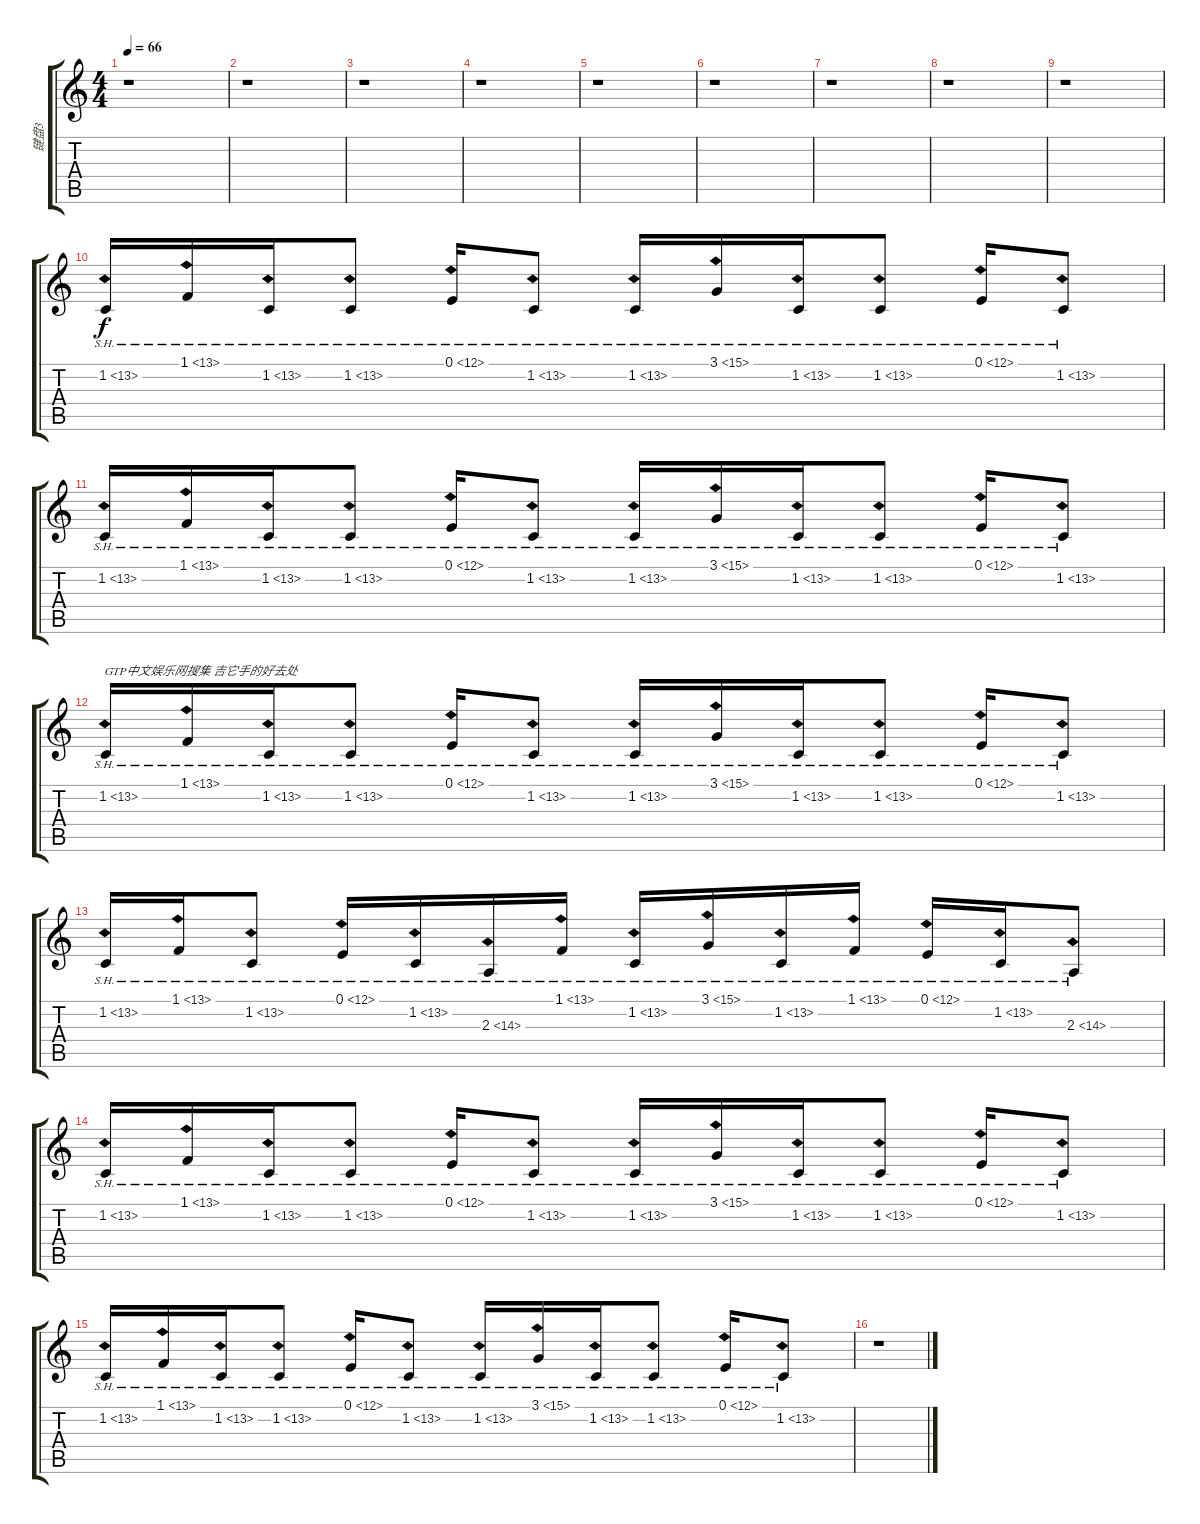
\track ("键盘3" "键盘3") {instrument glockenspiel}
\staff {score tabs}
\tuning (E4 B3 G3 D3 A2 E2) {hide}
\ts (4 4)
\tempo 66
\clef g2
\ks c
r.1{dy f} |
r.1 |
r.1 |
r.1 |
r.1 |
r.1 |
r.1 |
r.1 |
r.1 |
1.2{sh 12}.16{volume 5} 1.1{sh 12}.16 1.2{sh 12}.16 1.2{sh 12}.8 0.1{sh 12}.16 1.2{sh 12}.8 1.2{sh 12}.16 3.1{sh 12}.16 1.2{sh 12}.16 1.2{sh 12}.8 0.1{sh 12}.16 1.2{sh 12}.8 |
1.2{sh 12}.16 1.1{sh 12}.16 1.2{sh 12}.16 1.2{sh 12}.8 0.1{sh 12}.16 1.2{sh 12}.8 1.2{sh 12}.16{volume 8} 3.1{sh 12}.16 1.2{sh 12}.16 1.2{sh 12}.8 0.1{sh 12}.16 1.2{sh 12}.8 |
1.2{sh 12}.16{txt "GTP中文娱乐网搜集 吉它手的好去处" volume 5} 1.1{sh 12}.16 1.2{sh 12}.16 1.2{sh 12}.8 0.1{sh 12}.16 1.2{sh 12}.8 1.2{sh 12}.16 3.1{sh 12}.16 1.2{sh 12}.16 1.2{sh 12}.8 0.1{sh 12}.16 1.2{sh 12}.8 |
1.2{sh 12}.16 1.1{sh 12}.16 1.2{sh 12}.8 0.1{sh 12}.16 1.2{sh 12}.16 2.3{sh 12}.16 1.1{sh 12}.16 1.2{sh 12}.16 3.1{sh 12}.16 1.2{sh 12}.16 1.1{sh 12}.16 0.1{sh 12}.16 1.2{sh 12}.16 2.3{sh 12}.8 |
1.2{sh 12}.16{volume 4} 1.1{sh 12}.16 1.2{sh 12}.16 1.2{sh 12}.8 0.1{sh 12}.16 1.2{sh 12}.8 1.2{sh 12}.16 3.1{sh 12}.16 1.2{sh 12}.16 1.2{sh 12}.8 0.1{sh 12}.16 1.2{sh 12}.8 |
1.2{sh 12}.16 1.1{sh 12}.16 1.2{sh 12}.16 1.2{sh 12}.8 0.1{sh 12}.16 1.2{sh 12}.8 1.2{sh 12}.16 3.1{sh 12}.16 1.2{sh 12}.16 1.2{sh 12}.8 0.1{sh 12}.16 1.2{sh 12}.8 |
r.1
